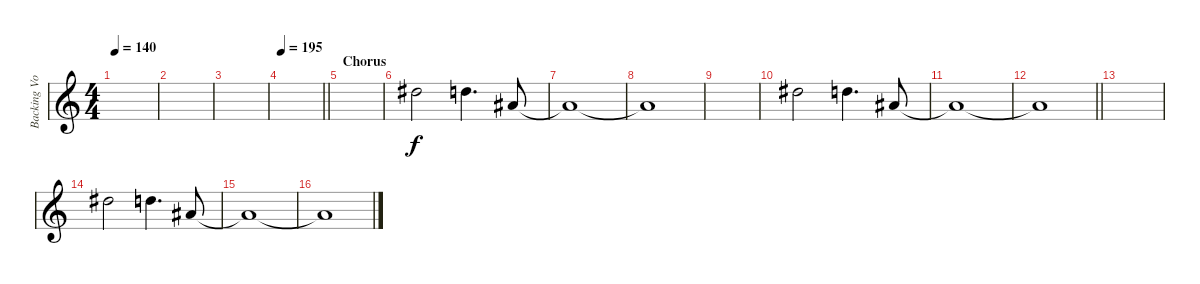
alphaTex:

\track ("Backing Vocals" "Backing Vo") {instrument distortionguitar}
\staff {score}
\tuning (Eb4 Bb3 Gb3 Db3 Ab2 Eb2) {hide}
\ts (4 4)
\tempo 140
\clef g2
\ks c
|
|
|
\tempo 195
\barLineRight lightlight
|
\section ("" "Chorus")
|
5.2.2 4.2.4{d} 0.2.8 |
0.2{t}.1 |
0.2{t}.1 |
|
5.2.2 4.2.4{d} 0.2.8 |
0.2{t}.1 |
\barLineRight lightlight
0.2{t}.1 |
|
5.2.2 4.2.4{d} 0.2.8 |
0.2{t}.1 |
0.2{t}.1
